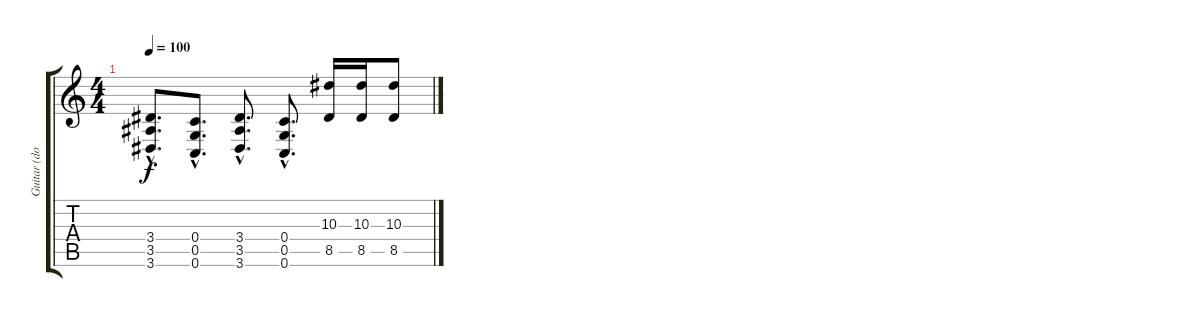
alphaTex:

\track ("Guitar (doubled)" "Guitar (do") {instrument overdrivenguitar}
\staff {score tabs}
\tuning (D4 A3 F3 C3 G2 C2) {hide}
\ts (4 4)
\tempo 100
\clef g2
\ks c
(3.4{hac} 3.5{hac} 3.6{hac}).8{d dy f} (0.4{hac} 0.5{hac} 0.6{hac}).8{d} (3.4{hac} 3.5{hac} 3.6{hac}).8{d} (0.4{hac} 0.5{hac} 0.6{hac}).8{d} (10.3 8.5).16 (10.3 8.5).16 (10.3 8.5).8
